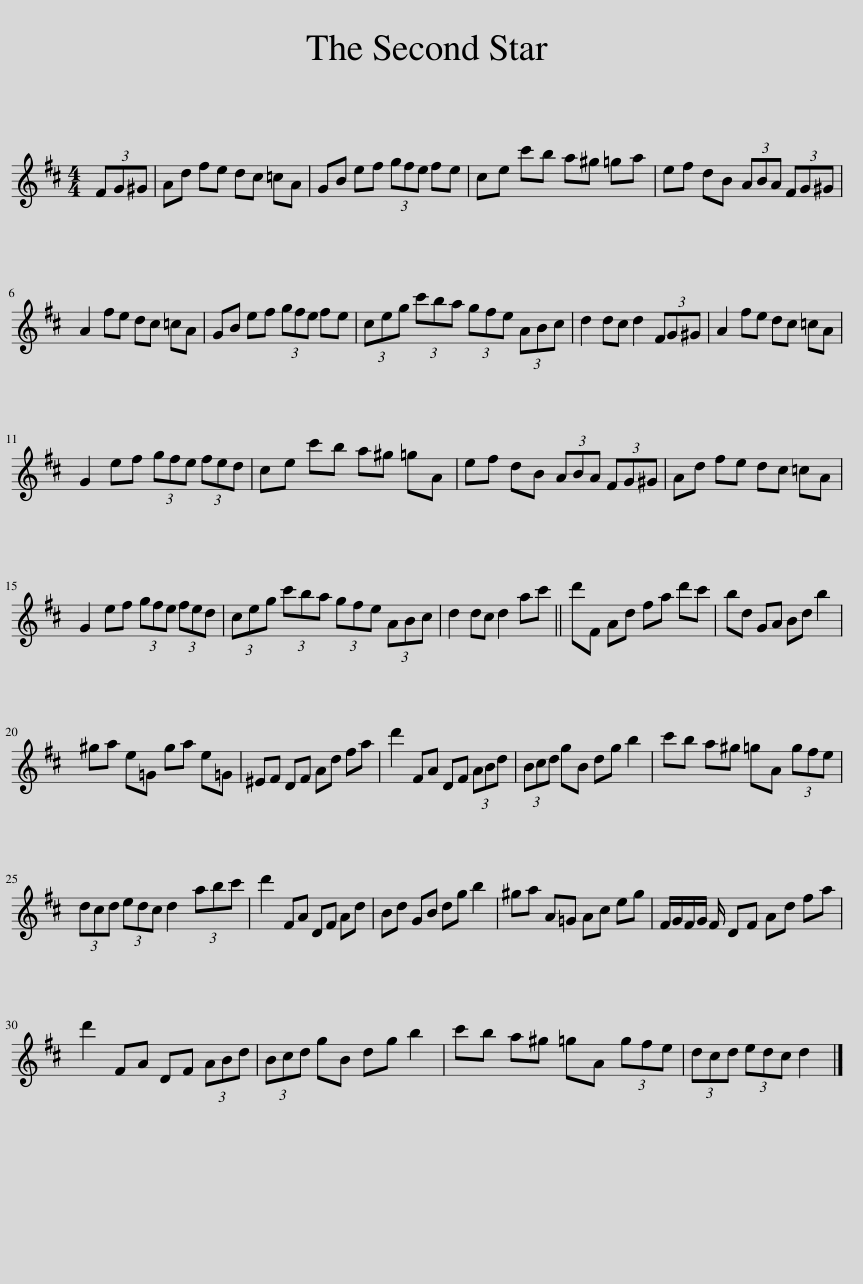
X:1
L:1/8
M:4/4
I:linebreak $
K:D
V:1 treble
V:1
 (3FG^G | Ad fe dc =cA | GB ef (3gfe fe | ce c'b a^g =ga | ef dB (3ABA (3FG^G |$ %5
 A2 fe dc =cA | GB ef (3gfe fe | (3ceg (3c'ba (3gfe (3ABc | d2 dc d2 (3FG^G | A2 fe dc =cA |$ %10
 G2 ef (3gfe (3fed | ce c'b a^g =gA | ef dB (3ABA (3FG^G | Ad fe dc =cA |$ G2 ef (3gfe (3fed | %15
 (3ceg (3c'ba (3gfe (3ABc | d2 dc d2 ac' || d'F Ad fa d'c' | bd GA Bd b2 |$ ^ga e=G ga e=G | %20
 ^EF DF Ad fa | d'2 FA DF (3ABd | (3Bcd gB dg b2 | c'b a^g =gA (3gfe |$ (3dcd (3edc d2 (3abc' | %25
 d'2 FA DF Ad | Bd GB dg b2 | ^ga A=G Ac eg | F/G/F/G/ F/ DF Ad fa |$ d'2 FA DF (3ABd | %30
 (3Bcd gB dg b2 | c'b a^g =gA (3gfe | (3dcd (3edc d2 |] %33
